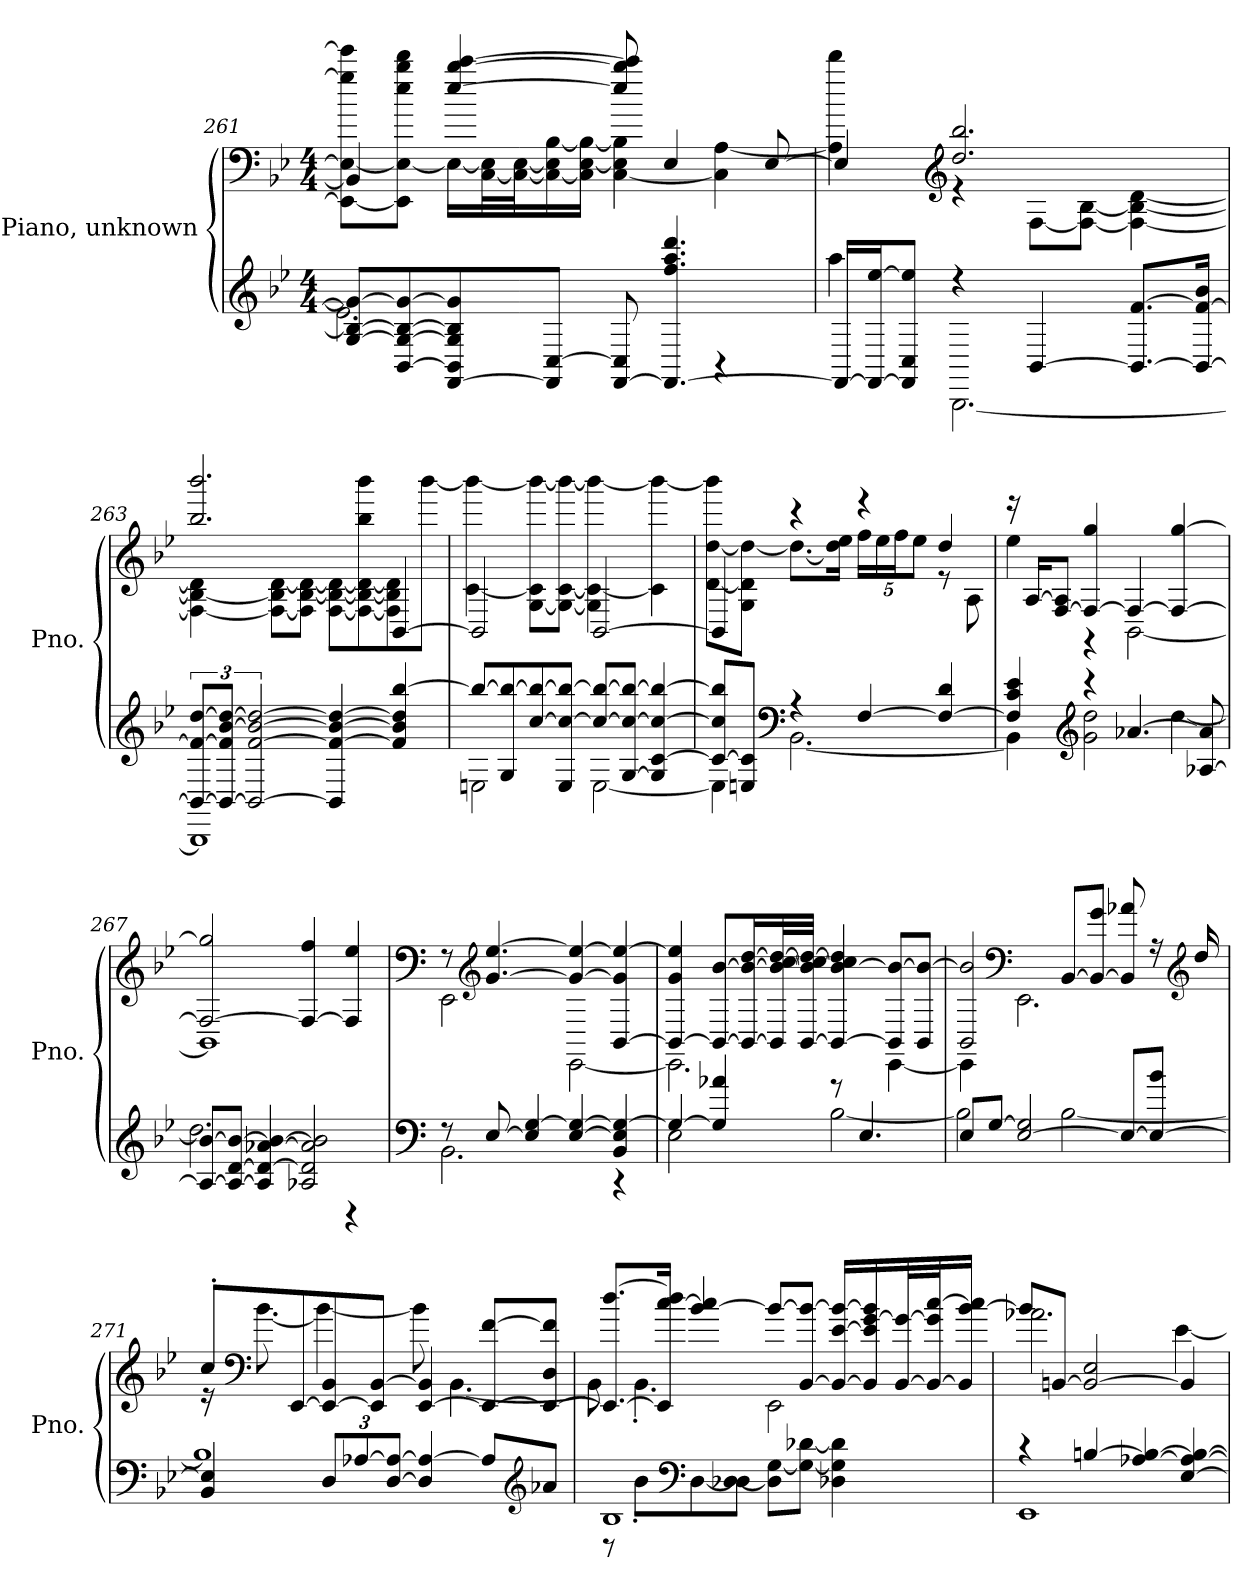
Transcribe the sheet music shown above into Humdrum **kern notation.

**kern	**kern
*part1	*part1
*staff2	*staff1
*I"Piano, unknown	*
*I'Pno.	*
!!LO:LB:g=z
*clefG2	*clefF4
*k[b-e-]	*k[b-e-]
*M4/4	*M4/4
=261	=261
*^	*^
[8G/ 8B-/_ 8g/_L	2.e-\]	4BB-/]	8EE-\_ 8E-\_ 8gg\] 8eee-\]L
[8BB-/ 8G/_ 8B-/_ 8g/_	.	.	8EE-\] 8E-\_ 8ee-\ 8bb-\ 8ddd\J
[8FF/ 8BB-/] 8G/] 8B-/] 8g/]	.	[4ee-/ [4bb-/ [4ccc/	16E-\LL_
.	.	.	[32C\ 32E-\]L
.	.	.	32C\_ [32E-\J
8FF/] [8C/J	.	.	16C\_ 16E-\] [16B-\
.	.	.	16C\] [16E-\ 16B-\_JJ
[8FF/ 8C/]	.	8ee-/] 8bb-/] 8ccc/]	[4C\ 4E-\] 4B-\]
4.FF/_ 4.ff/ 4.aa/ 4.ddd/	.	4E-/	.
.	4r	.	4C\] [4A\
.	.	[8E-/	.
=262	=262	=262	=262
16FF/LL_	4aa\	4E-/]	4A\] 4ddd\
16FF/_ [16ee-/J	.	.	.
8FF/] 8C/ 8ee-/]J	.	.	.
*	*	*clefG2	*
4r	[2.BBB-\	2.dd/ 2.bb-/	4r
[4BB-/	.	.	[8F\L
.	.	.	8F\_ [8B-\J
8.BB-/_ [8.f/L	.	.	4F\_ 4B-\_ [4d\
16BB-/_ 16f/_ 16b-/Jk	.	.	.
!!LO:LB:g=z	!!
=263	=263	=263	=263
12BB-/_ 12f/_ [12dd/L	1BBB-]	2.bb-/ 2.bbb-/	4F\_ 4B-\_ 4d\]
12BB-/_ 12f/] [12b-/ 12dd/_J	.	.	.
3BB-/_ [3f/ 3b-/_ 3dd/_	.	.	.
.	.	.	8F\_ 8B-\] [8d\L
.	.	.	8F\] [8B-\ 8d\_J
4BB-/] 4f/_ 4b-/_ 4dd/_	.	.	[8F\ 8B-\_ 8d\_L
.	.	.	8F\_ 8B-\_ 8d\_ 8bb-\ 8bbb-\
4f/] 4b-/] 4dd/] [4bb-/	.	[4BB-/	8F\] 8B-\] 8d\]
.	.	.	[8bbb-\J
=264	=264	=264	=264
8bb-/L_	2En\	2BB-/]	[4c\ 4bbb-\_
8G/ 8bb-/_	.	.	.
[8cc/ 8bb-/_	.	.	[8G\ 8c\] 8bbb-\_L
8E/ 8cc/_ 8bb-/_J	.	.	8G\_ [8c\ 8bbb-\_J
8cc/_ 8bb-/_L	[2E\	[2BB-/	4G\] 4c\_ 4bbb-\_
[8G/ 8cc/_ 8bb-/_J	.	.	.
4G/] [4c/ 4cc/_ 4bb-/_	.	.	4c\] 4bbb-\_
=265	=265	=265	=265
8c/_ 8cc/] 8bb-/]L	4E\]	4BB-/]	[8d\ [8dd\ 8bbb-\]L
8En/ 8c/]J	.	.	8G\ 8d\] 8dd\_J
*clefF4	*	*	*
4r	[2.BB-\	4r	8.dd\L_
.	.	.	16dd\] 16ee-\Jk
*	*	*	*Xbrackettup
[4F/	.	4r	20ff\LL
.	.	.	20ee-\
.	.	.	20ff\J
.	.	.	10ee-\J
4F/_ 4d/	.	4dd/	8r
.	.	.	8A\
!!LO:LB:g=z	!!
=266	=266	=266	=266
4F/] 4c/ 4e-/	4BB-\]	16r	4ee-\
.	.	[16A/KL	.
.	.	[8F/ 8A/]J	.
*clefG2	*	*	*
4r	2g\ 2dd\	4F/_ 4gg/	4r
[4.a-X/	.	4F/_	[2BB-\
.	[4dd\	4F/_ [4gg/	.
[8A-X/ 8a-/]	.	.	.
=267	=267	=267	=267
8A-/_ [8b-/L	2.dd\]	2F/_ 2gg/]	1BB-]
8A-/_ [8d/ 8b-/_J	.	.	.
4A-/] 4d/_ [4a-X/ 4b-/_	.	.	.
2A-X/ 2d/] 2a-/] 2b-/]	.	4F/_ 4ff/	.
.	4r	4F/] 4ee-/	.
=268	=268	=268	=268
*clefF4	*	*clefF4	*
8r	2.BB-\	8r	2EE-\
*	*	*clefG2	*
[8E-/	.	[4.g/ [4.ee-/	.
4E-/] [4G/	.	.	.
[4E-/ 4G/_	.	4g/_ 4ee-/_	[2EE-\
4BB-/ 4E-/] 4G/_	4r	[4BB-/ 4g/] 4ee-/_	.
!!LO:LB:g=z	!!
=269	=269	=269	=269
4G/_	2E-\	4BB-/_ 4g/ 4ee-/]	2.EE-\]
4G/] 4a-X/	.	8BB-/_ [8b-/L	.
.	.	16BB-/_ 16b-/_ [16dd/L	.
.	.	32BB-/] 32b-/_ [32cc/ 32dd/_L	.
.	.	[32BB-/ 32b-/] 32cc/_ 32dd/_JJJ	.
8r	[2B-\	4BB-/_ [4b-/ 4cc/] 4dd/]	.
4.E-/	.	.	.
.	.	8BB-/] 8b-/_L	[4EE-\
.	.	8BB-/ 8b-/_J	.
=270	=270	=270	=270
8E-/L	2B-\]	2BB-/ 2b-/]	4EE-\]
[8G/J	.	.	.
*	*	*clefF4	*
[2E-/ 2G/]	.	.	2.EE-\
.	[2B-\	[8BB-/L	.
.	.	8BB-/_ 8g/J	.
8E-/L_	.	8BB-/] 8a-X/	.
8E-/_ 8b-/J	.	16r	.
*	*	*clefG2	*
.	.	16dd/	.
!!LO:LB:g=z	!!
=271	=271	=271	=271
4BB-/ 4E-/]	1B-]	8cc'/L	16r
*	*	*clefF4	*
.	.	.	[8.b-\
.	.	[8EE-/	.
*Xbrackettup	*	*	*
12D/L	.	8EE-/_ 8BB-/	4b-\_
[12A-X/	.	.	.
.	.	8EE-/] [8BB-/J	.
[12D/ 12A-/_J	.	.	.
4D/] 4A-/_	.	[4EE-/ 4BB-/]	8b-\]
.	.	.	[4.BB-\
8A-/L]	.	8EE-/_ [8f/L	.
*clefG2	*	*	*
8a-X/J	.	8EE-/_ 8D/ 8f/]J	.
=272	=272	=272	=272
1B-	8r	8.EE-/_ [8.dd/L	8BB-\]
.	8b-'\L	.	4.BB-'\
.	.	16EE-/] [16cc/ 16dd/]Jk	.
*clefF4	*	*	*
.	[8D\	[4b-/ 4cc/]	.
.	[8D-X\ 8D\]J	.	.
.	8D-\] [8G\L	8b-/L_	2EE-\
.	8G\_ [8d-X\J	[8BB-/ 8b-/_J	.
.	4D-X\ 4G\] 4d-\]	16BB-/_ [16e-/ 16b-/_LL	.
.	.	16BB-/] 16e-/] [16g/ 16b-/]	.
.	.	[32BB-/ 32g/_L	.
.	.	32BB-/_ 32g/] [32cc/J	.
.	.	16BB-/] [16b-/ 16cc/]JJ	.
!!LO:PB:g=z	!!
=273	=273	=273	=273
4r	1EE-	8b-/L]	2.a-X\
.	.	[8BBn/J	.
[4Bn/	.	2BB/_ 2E-/	.
[4A-X/ 4B/_	.	.	.
[4E-/ 4A-/_ 4B/_	.	4BB/]	[4e-\
*v	*v	*	*
*	*v	*v
=	=
*-	*-
